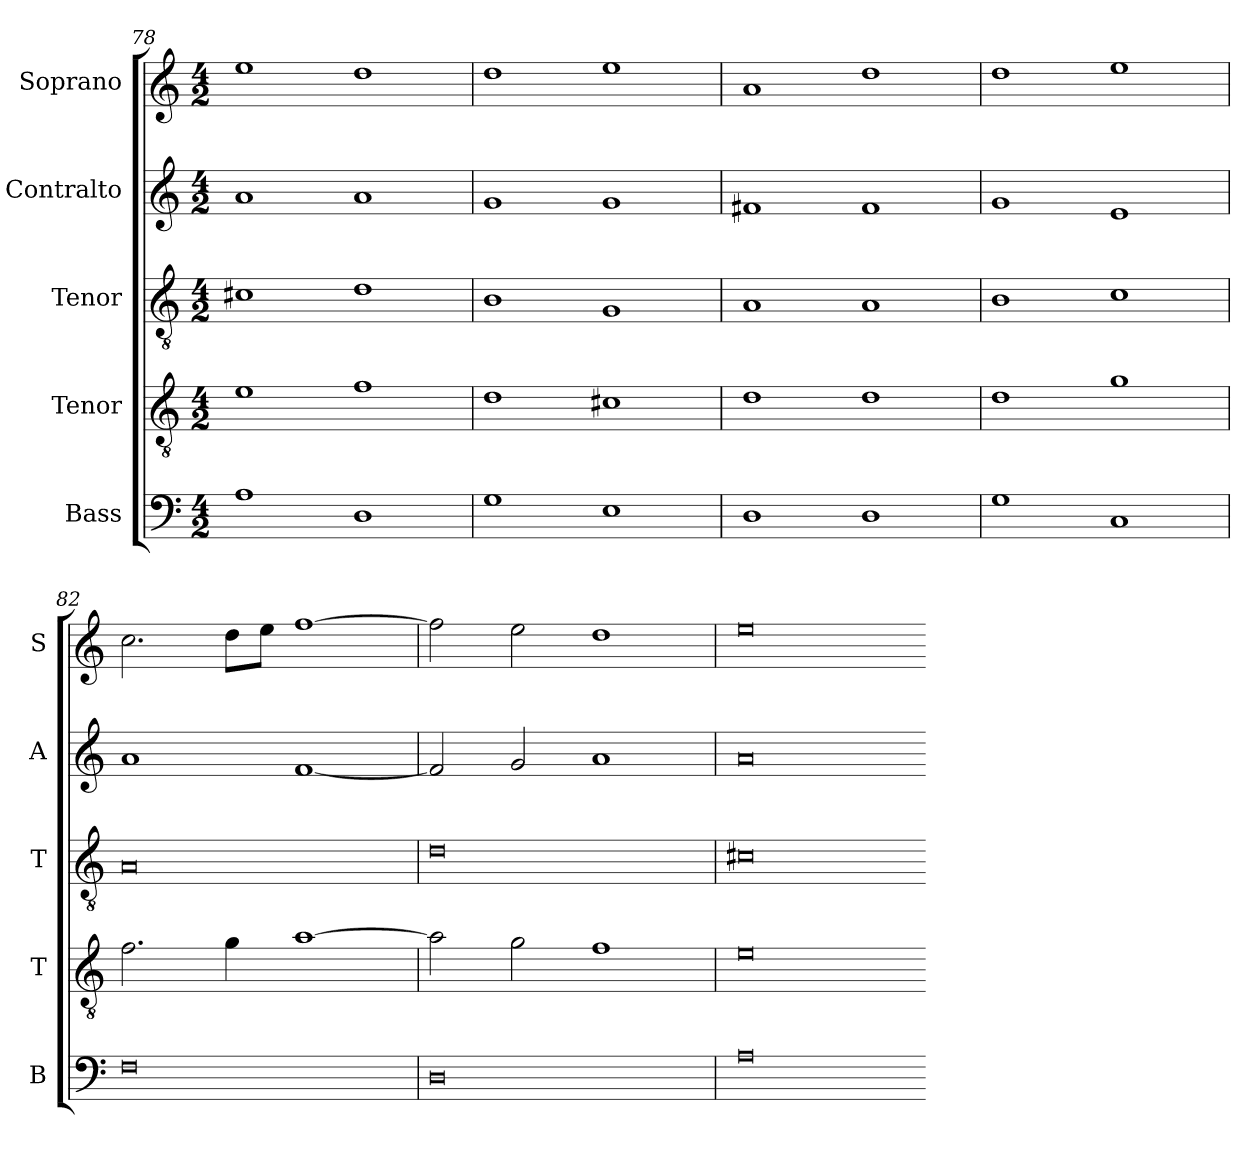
**kern	**kern	**kern	**kern	**kern
*part5	*part4	*part3	*part2	*part1
*staff5	*staff4	*staff3	*staff2	*staff1
*I"Bass	*I"Tenor	*I"Tenor	*I"Contralto	*I"Soprano
*I'B	*I'T	*I'T	*I'A	*I'S
*clefF4	*clefGv2	*clefGv2	*clefG2	*clefG2
*k[]	*k[]	*k[]	*k[]	*k[]
*A:aeo	*A:aeo	*A:aeo	*A:aeo	*A:aeo
*M4/2	*M4/2	*M4/2	*M4/2	*M4/2
=78	=78	=78	=78	=78
1A	1e	1c#X	1a	1ee
1D	1f	1d	1a	1dd
=79	=79	=79	=79	=79
1G	1d	1B	1g	1dd
1E	1c#X	1G	1g	1ee
=80	=80	=80	=80	=80
1D	1d	1A	1f#X	1a
1D	1d	1A	1f#	1dd
=81	=81	=81	=81	=81
1G	1d	1B	1g	1dd
1C	1g	1c	1e	1ee
=82	=82	=82	=82	=82
0F	2.f	0A	1a	2.cc
.	4g	.	.	8dd\L
.	.	.	.	8ee\J
.	[1a	.	[1f	[1ff
=83	=83	=83	=83	=83
0D	2a]	0d	2f]	2ff]
.	2g	.	2g	2ee
.	1f	.	1a	1dd
=84	=84	=84	=84	=84
0A	0e	0c#X	0a	0ee
=-	=-	=-	=-	=-
*-	*-	*-	*-	*-
